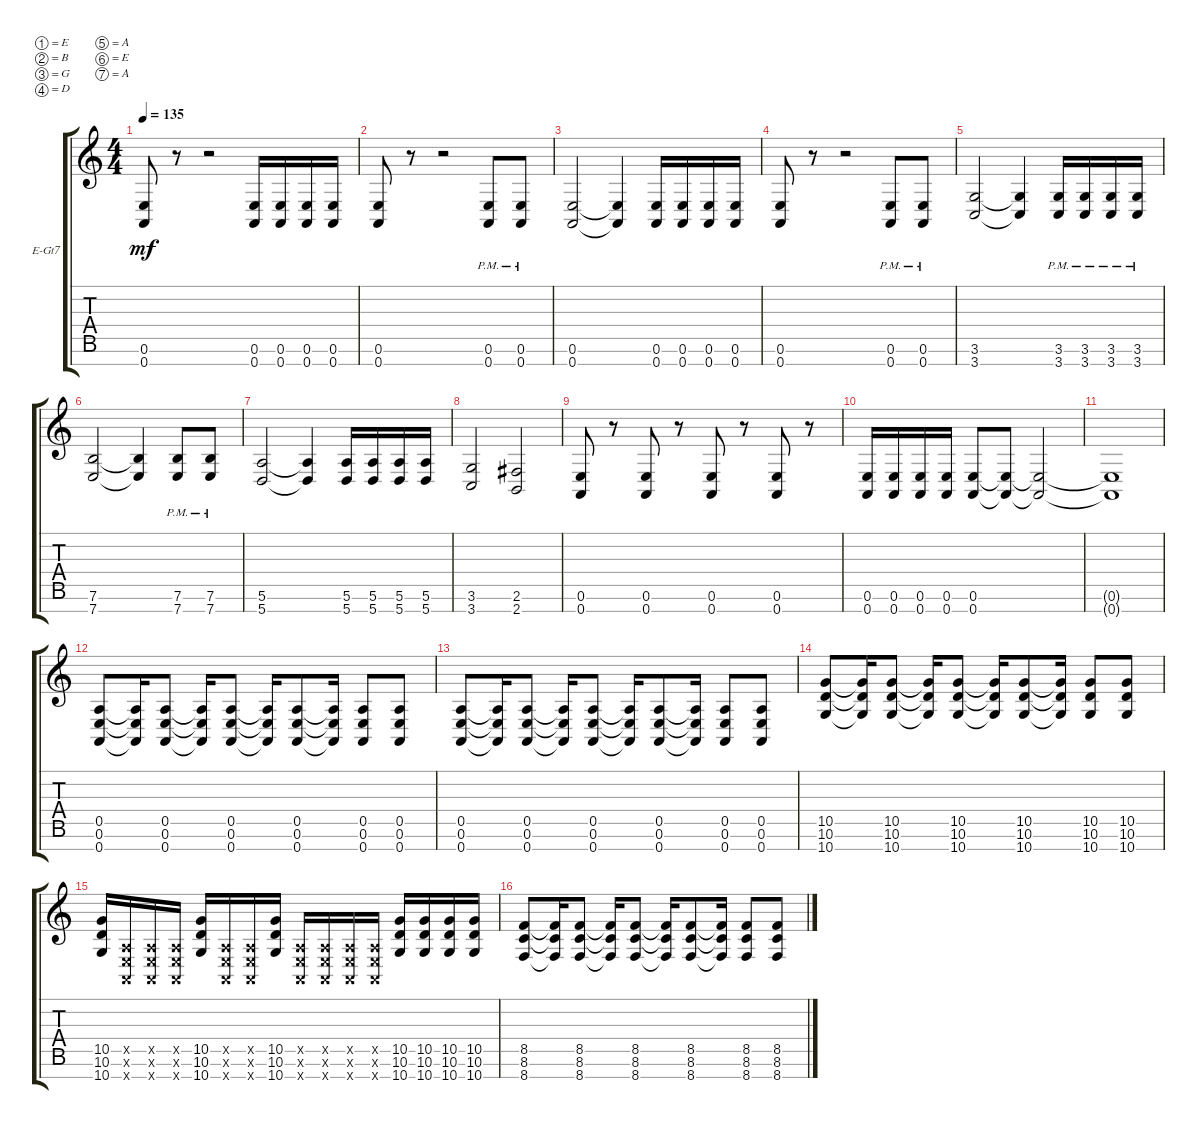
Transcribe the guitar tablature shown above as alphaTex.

\defaultSystemsLayout 4
\bracketExtendMode groupsimilarinstruments
\firstSystemTrackNameOrientation horizontal
\otherSystemsTrackNameOrientation horizontal
\track ("Aleman" "E-Gt7") {instrument distortionguitar}
\staff {score tabs}
\tuning (E4 B3 G3 D3 A2 E2 A1)
\ts (4 4)
\tempo 135
\clef g2
\ks c
(0.7 0.6).8{dy mf} r.8 r.2 (0.7 0.6).16 (0.7 0.6).16 (0.7 0.6).16 (0.7 0.6).16 |
(0.7 0.6).8 r.8 r.2 (0.7{pm} 0.6{pm}).8 (0.7{pm} 0.6{pm}).8 |
(0.6 0.7).2 (0.7{t} 0.6{t}).4 (0.6 0.7).16 (0.7 0.6).16 (0.7 0.6).16 (0.6 0.7).16 |
(0.7 0.6).8 r.8 r.2 (0.6{pm} 0.7{pm}).8 (0.6{pm} 0.7{pm}).8 |
(3.7 3.6).2 (3.7{t} 3.6{t}).4 (3.6{pm} 3.7{pm}).16 (3.6{pm} 3.7{pm}).16 (3.6{pm} 3.7{pm}).16 (3.6{pm} 3.7{pm}).16 |
(7.7 7.6).2 (7.6{t} 7.7{t}).4 (7.7{pm} 7.6{pm}).8 (7.6{pm} 7.7{pm}).8 |
(5.7 5.6).2 (5.6{t} 5.7{t}).4 (5.7 5.6).16 (5.7 5.6).16 (5.7 5.6).16 (5.7 5.6).16 |
(3.6 3.7).2 (2.7 2.6).2 |
(0.7 0.6).8 r.8 (0.6 0.7).8 r.8 (0.6 0.7).8 r.8 (0.6 0.7).8 r.8 |
(0.7 0.6).16 (0.6 0.7).16 (0.7 0.6).16 (0.6 0.7).16 (0.7 0.6).8 (0.6{t} 0.7{t}).8 (0.7{t} 0.6{t}).2 |
(0.6{t} 0.7{t}).1 |
(0.7 0.6 0.5).8 (0.7{t} 0.5{t} 0.6{t}).16 (0.7 0.5 0.6).8 (0.7{t} 0.6{t} 0.5{t}).16 (0.7 0.6 0.5).8 (0.7{t} 0.5{t} 0.6{t}).16 (0.7 0.5 0.6).8 (0.7{t} 0.6{t} 0.5{t}).16 (0.7 0.6 0.5).8 (0.7 0.5 0.6).8 |
(0.7 0.6 0.5).8 (0.7{t} 0.5{t} 0.6{t}).16 (0.7 0.5 0.6).8 (0.7{t} 0.6{t} 0.5{t}).16 (0.7 0.6 0.5).8 (0.7{t} 0.5{t} 0.6{t}).16 (0.7 0.5 0.6).8 (0.7{t} 0.6{t} 0.5{t}).16 (0.7 0.6 0.5).8 (0.7 0.5 0.6).8 |
(10.7 10.6 10.5).8 (10.7{t} 10.5{t} 10.6{t}).16 (10.7 10.5 10.6).8 (10.7{t} 10.6{t} 10.5{t}).16 (10.7 10.6 10.5).8 (10.7{t} 10.5{t} 10.6{t}).16 (10.7 10.5 10.6).8 (10.7{t} 10.6{t} 10.5{t}).16 (10.7 10.6 10.5).8 (10.7 10.5 10.6).8 |
(10.7 10.6 10.5).16 (0.7{x} 0.6{x} 0.5{x}).16 (0.7{x} 0.6{x} 0.5{x}).16 (0.7{x} 0.6{x} 0.5{x}).16 (10.5 10.6 10.7).16 (0.5{x} 0.6{x} 0.7{x}).16 (0.5{x} 0.6{x} 0.7{x}).16 (10.7 10.6 10.5).16 (0.5{x} 0.6{x} 0.7{x}).16 (0.5{x} 0.6{x} 0.7{x}).16 (0.5{x} 0.6{x} 0.7{x}).16 (0.5{x} 0.6{x} 0.7{x}).16 (10.7 10.6 10.5).16 (10.5 10.7 10.6).16 (10.5 10.7 10.6).16 (10.5 10.6 10.7).16 |
(8.7 8.6 8.5).8 (8.7{t} 8.5{t} 8.6{t}).16 (8.7 8.5 8.6).8 (8.7{t} 8.6{t} 8.5{t}).16 (8.7 8.6 8.5).8 (8.7{t} 8.5{t} 8.6{t}).16 (8.7 8.5 8.6).8 (8.7{t} 8.6{t} 8.5{t}).16 (8.7 8.6 8.5).8 (8.7 8.5 8.6).8
